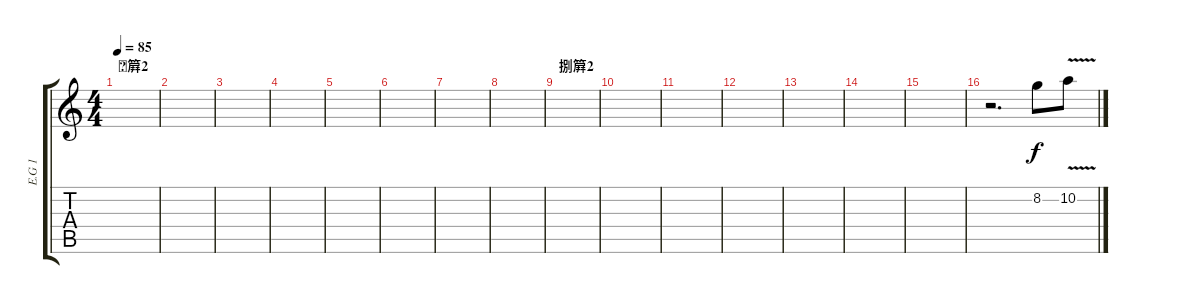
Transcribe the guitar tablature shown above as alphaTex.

\track ("E.G 1" "E.G 1") {instrument overdrivenguitar}
\staff {score tabs}
\tuning (E4 B3 G3 D3 A2 E2) {hide}
\ts (4 4)
\section ("" "簈2")
\tempo 85
\clef g2
\ks c
|
|
|
|
|
|
|
|
\section ("" "捌簈2")
|
|
|
|
|
|
|
r.2{d} 8.2.8{volume 16 instrument pad8sweep} 10.2{v}.8
